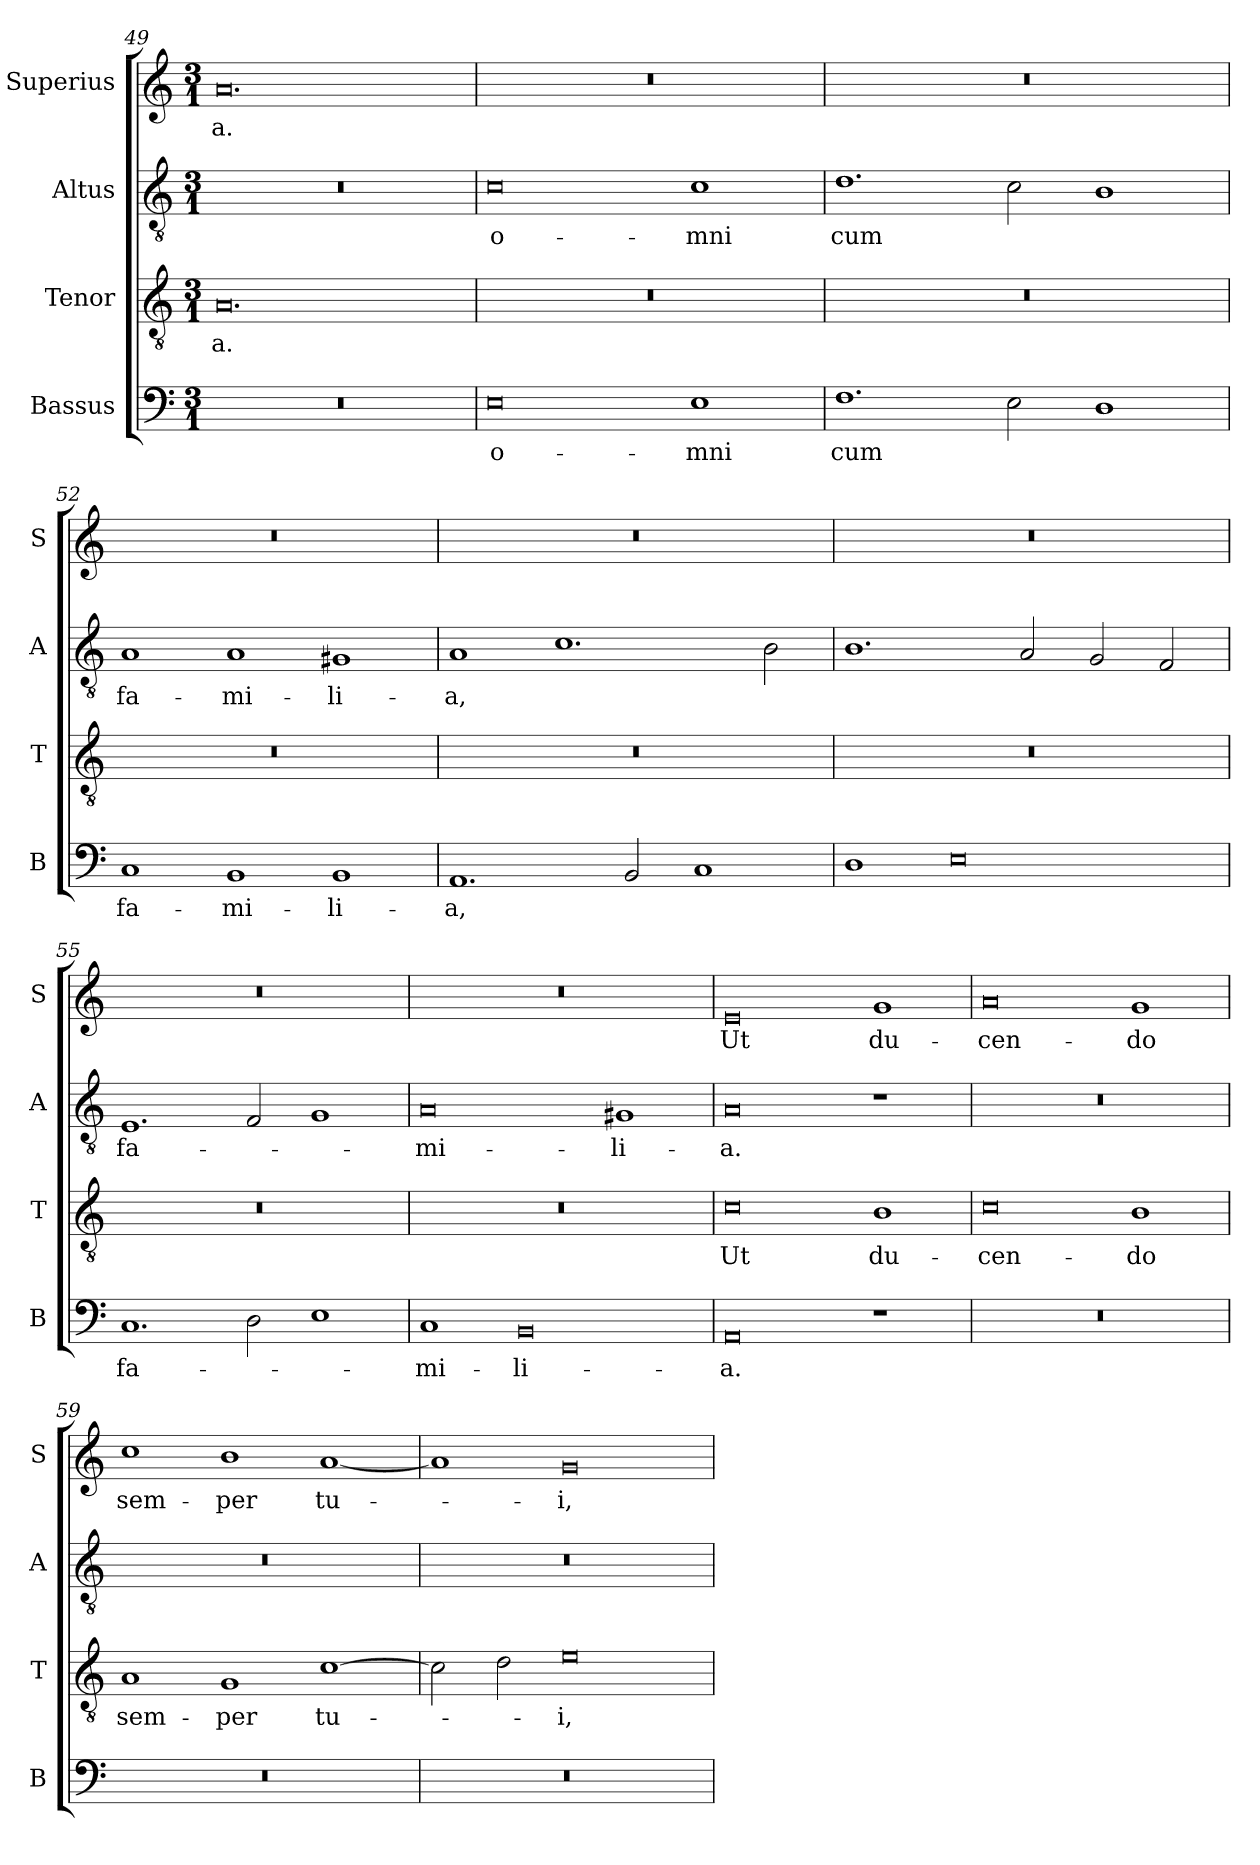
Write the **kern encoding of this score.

**kern	**text	**kern	**text	**kern	**text	**kern	**text
*part4	*part4	*part3	*part3	*part2	*part2	*part1	*part1
*staff4	*staff4	*staff3	*staff3	*staff2	*staff2	*staff1	*staff1
*I"Bassus	*	*I"Tenor	*	*I"Altus	*	*I"Superius	*
*I'B	*	*I'T	*	*I'A	*	*I'S	*
*clefF4	*	*clefGv2	*	*clefGv2	*	*clefG2	*
*k[]	*	*k[]	*	*k[]	*	*k[]	*
*M3/1	*	*M3/1	*	*M3/1	*	*M3/1	*
=49	=49	=49	=49	=49	=49	=49	=49
0.r	.	0.A	-a.	0.r	.	0.a	-a.
=50	=50	=50	=50	=50	=50	=50	=50
0E	o-	0.r	.	0c	o-	0.r	.
1E	-mni	.	.	1c	-mni	.	.
=51	=51	=51	=51	=51	=51	=51	=51
1.F	cum	0.r	.	1.d	cum	0.r	.
2E	.	.	.	2c	.	.	.
1D	.	.	.	1B	.	.	.
=52	=52	=52	=52	=52	=52	=52	=52
1C	fa-	0.r	.	1A	fa-	0.r	.
1BB	-mi-	.	.	1A	-mi-	.	.
1BB	-li-	.	.	1G#X	-li-	.	.
=53	=53	=53	=53	=53	=53	=53	=53
1.AA	-a,	0.r	.	1A	-a,	0.r	.
.	.	.	.	1.c	.	.	.
2BB	.	.	.	.	.	.	.
1C	.	.	.	.	.	.	.
.	.	.	.	2B	.	.	.
=54	=54	=54	=54	=54	=54	=54	=54
1D	.	0.r	.	1.B	.	0.r	.
0E	.	.	.	.	.	.	.
.	.	.	.	2A	.	.	.
.	.	.	.	2G	.	.	.
.	.	.	.	2F	.	.	.
=55	=55	=55	=55	=55	=55	=55	=55
!	!LO:LY:i	!	!	!	!LO:LY:i	!	!
1.C	fa-	0.r	.	1.E	fa-	0.r	.
2D	.	.	.	2F	.	.	.
1E	.	.	.	1G	.	.	.
=56	=56	=56	=56	=56	=56	=56	=56
!	!LO:LY:i	!	!	!	!LO:LY:i	!	!
1C	-mi-	0.r	.	0A	-mi-	0.r	.
!	!LO:LY:i	!	!	!	!	!	!
0BB	-li-	.	.	.	.	.	.
!	!	!	!	!	!LO:LY:i	!	!
.	.	.	.	1G#X	-li-	.	.
=57	=57	=57	=57	=57	=57	=57	=57
!	!LO:LY:i	!	!	!	!LO:LY:i	!	!
0AA	-a.	0c	Ut	0A	-a.	0e	Ut
1r	.	1B	du-	1r	.	1g	du-
=58	=58	=58	=58	=58	=58	=58	=58
0.r	.	0c	-cen-	0.r	.	0a	-cen-
.	.	1B	-do	.	.	1g	-do
=59	=59	=59	=59	=59	=59	=59	=59
0.r	.	1A	sem-	0.r	.	1cc	sem-
.	.	1G	-per	.	.	1b	-per
.	.	[1c	tu-	.	.	[1a	tu-
=60	=60	=60	=60	=60	=60	=60	=60
0.r	.	2c]	.	0.r	.	1a]	.
.	.	2d	.	.	.	.	.
.	.	0e	-i,	.	.	0g	-i,
=	=	=	=	=	=	=	=
*-	*-	*-	*-	*-	*-	*-	*-
